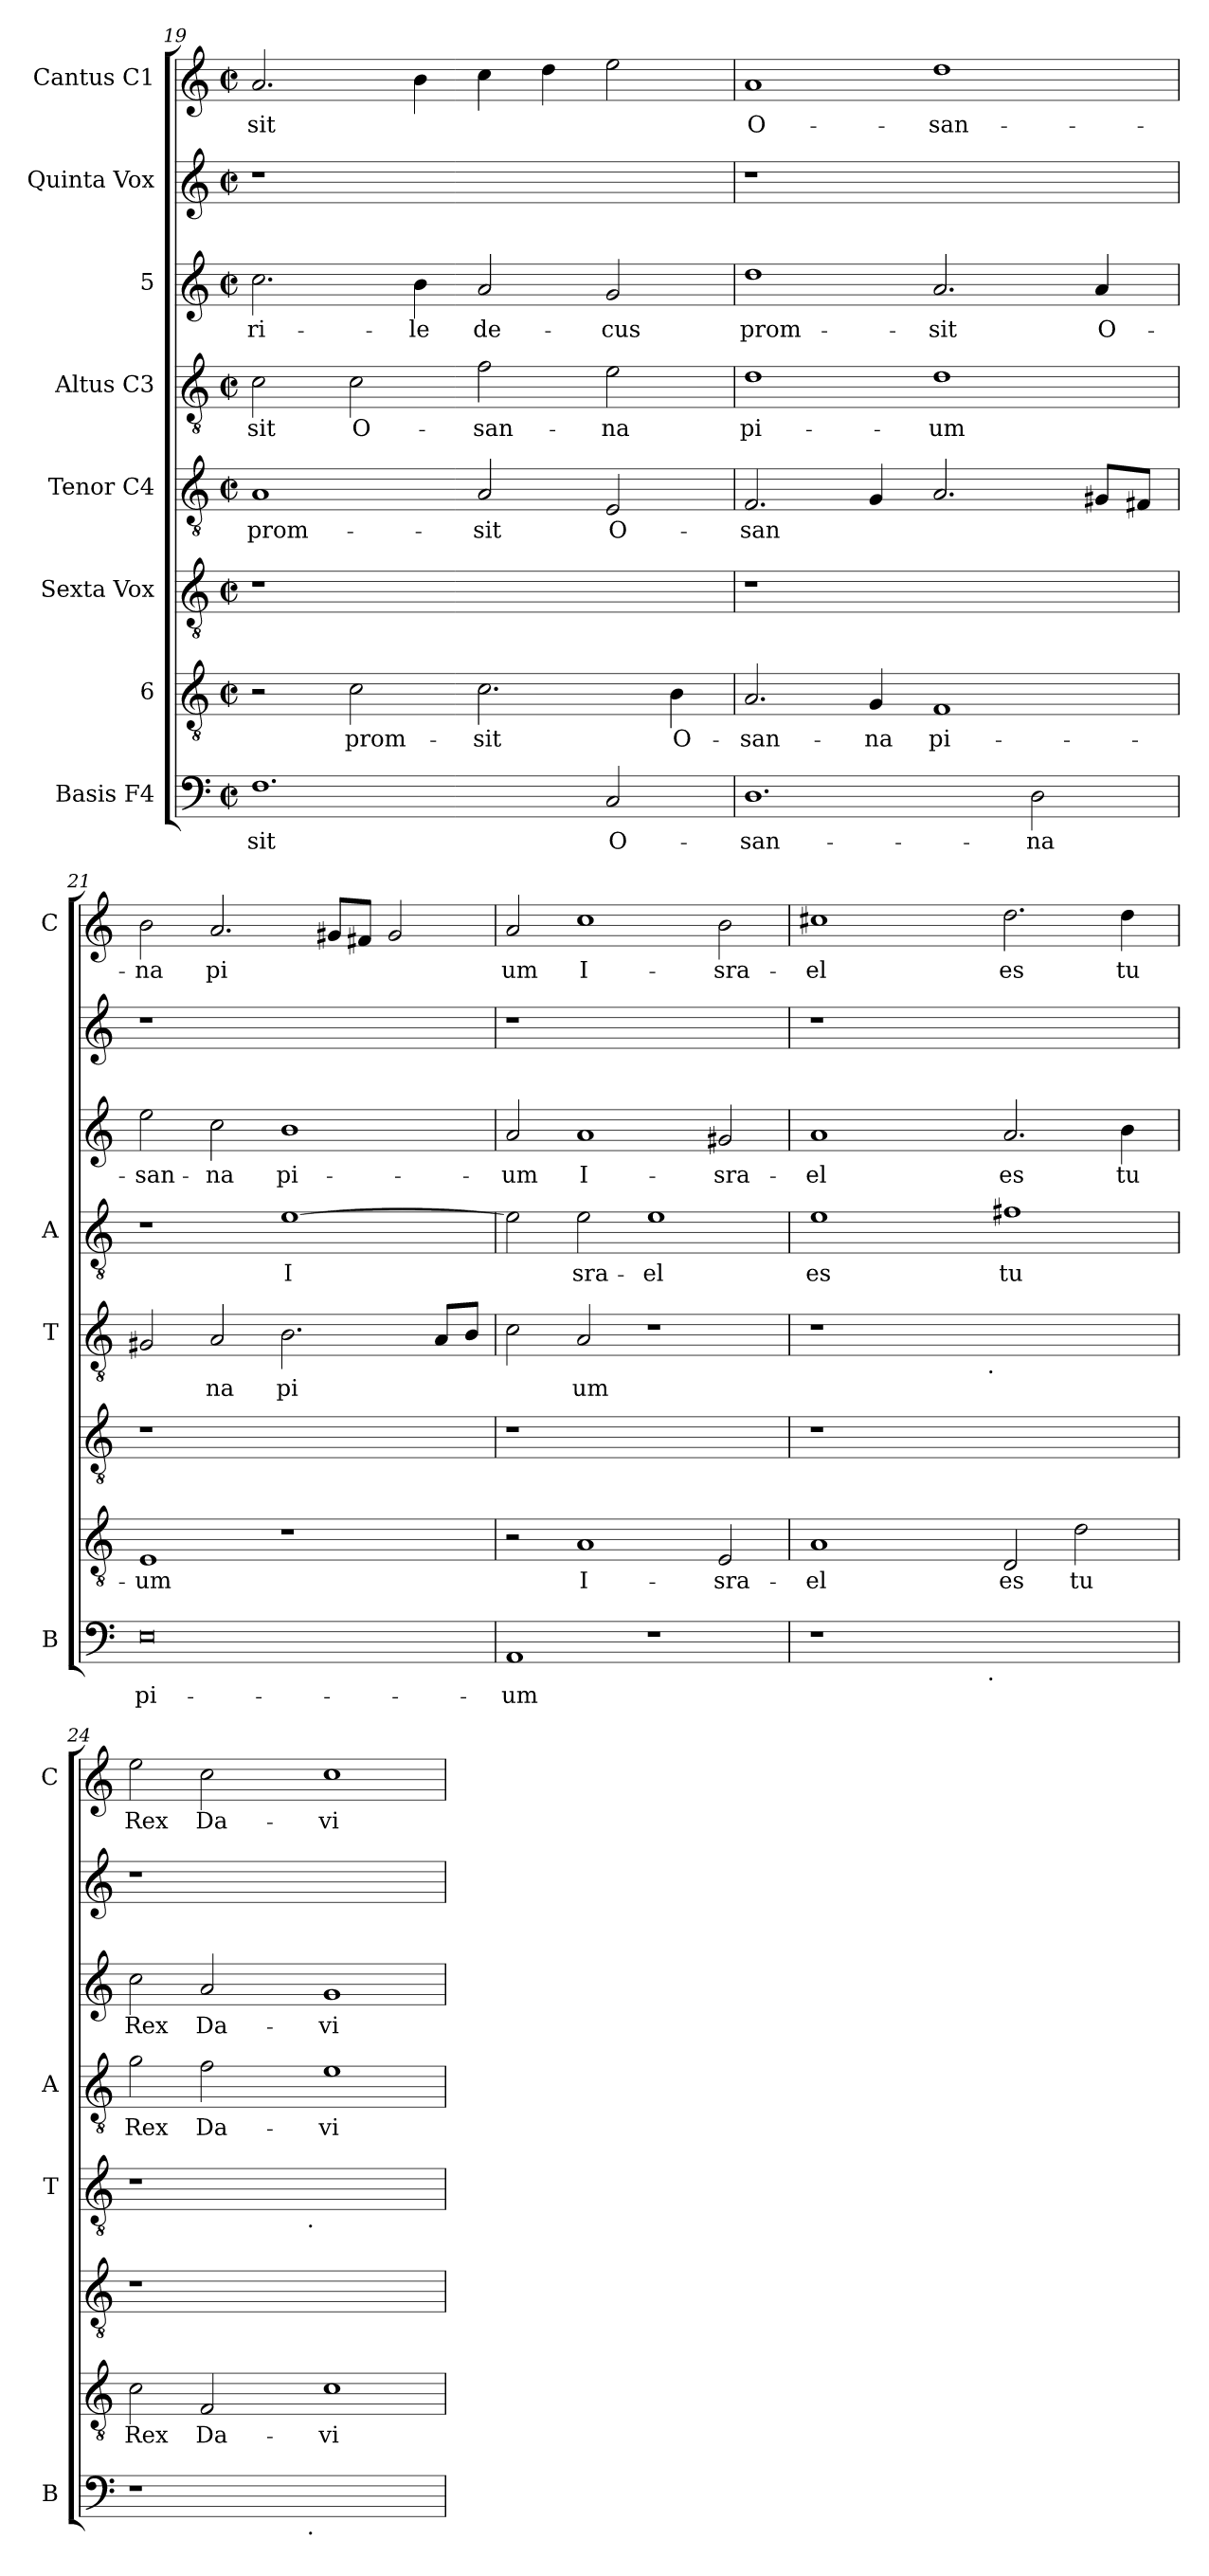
**kern	**text	**kern	**text	**kern	**kern	**text	**kern	**text	**kern	**text	**kern	**kern	**text
*part8	*part8	*part7	*part7	*part6	*part5	*part5	*part4	*part4	*part3	*part3	*part2	*part1	*part1
*staff8	*staff8	*staff7	*staff7	*staff6	*staff5	*staff5	*staff4	*staff4	*staff3	*staff3	*staff2	*staff1	*staff1
*I"Basis  F4	*	*I"6	*	*I"Sexta  Vox	*I"Tenor  C4	*	*I"Altus  C3	*	*I"5	*	*I"Quinta  Vox	*I"Cantus  C1	*
*I'B	*	*	*	*	*I'T	*	*I'A	*	*	*	*	*I'C	*
*clefF4	*	*clefGv2	*	*clefGv2	*clefGv2	*	*clefGv2	*	*clefG2	*	*clefG2	*clefG2	*
*k[]	*	*k[]	*	*k[]	*k[]	*	*k[]	*	*k[]	*	*k[]	*k[]	*
*C:	*	*C:	*	*C:	*C:	*	*C:	*	*C:	*	*C:	*C:	*
*M2/2	*	*M2/2	*	*M2/2	*M2/2	*	*M2/2	*	*M2/2	*	*M2/2	*M2/2	*
*met(c|)	*	*met(c|)	*	*met(c|)	*met(c|)	*	*met(c|)	*	*met(c|)	*	*met(c|)	*met(c|)	*
=19	=19	=19	=19	=19	=19	=19	=19	=19	=19	=19	=19	=19	=19
!	!LO:LY:b:cj	!	!	!	!	!LO:LY:b:cj	!	!LO:LY:b:cj	!	!LO:LY:b:cj	!	!	!LO:LY:b:cj
1.F	-sit	2r	.	1r	1A	prom-	2c\	-sit	2.cc\	-ri-	1r	2.a/	-sit
!	!	!	!LO:LY:b:cj	!	!	!	!	!LO:LY:b:cj	!	!	!	!	!
.	.	2c\	prom-	.	.	.	2c\	O-	.	.	.	.	.
!	!	!	!	!	!	!	!	!	!	!LO:LY:b:cj	!	!	!LO:LY:b:cj
.	.	.	.	.	.	.	.	.	4b\	-le	.	4b\	.
!	!	!	!LO:LY:b:cj	!	!	!LO:LY:b:cj	!	!LO:LY:b:cj	!	!LO:LY:b:cj	!	!	!LO:LY:b:cj
.	.	2.c\	-sit	1ryy	2A/	-sit	2f\	-san-	2a/	de-	1ryy	4cc\	.
!	!	!	!	!	!	!	!	!	!	!	!	!	!LO:LY:b:cj
.	.	.	.	.	.	.	.	.	.	.	.	4dd\	.
!	!LO:LY:b:cj	!	!	!	!	!LO:LY:b:cj	!	!LO:LY:b:cj	!	!LO:LY:b:cj	!	!	!LO:LY:b:cj
2C/	O-	.	.	.	2E/	O-	2e\	-na	2g/	-cus	.	2ee\	.
!	!	!	!LO:LY:b:cj	!	!	!	!	!	!	!	!	!	!
.	.	4B\	O-	.	.	.	.	.	.	.	.	.	.
=20	=20	=20	=20	=20	=20	=20	=20	=20	=20	=20	=20	=20	=20
!	!LO:LY:b:cj	!	!LO:LY:b:cj	!	!	!LO:LY:b:cj	!	!LO:LY:b:cj	!	!LO:LY:b:cj	!	!	!LO:LY:b:cj
1.D	-san-	2.A/	-san-	1r	2.F/	-san-	1d	pi-	1dd	prom-	1r	1a	O-
!	!	!	!LO:LY:b:cj	!	!	!LO:LY:b:cj	!	!	!	!	!	!	!
.	.	4G/	-na	.	4G/	--	.	.	.	.	.	.	.
!	!	!	!LO:LY:b:cj	!	!	!LO:LY:b:cj	!	!LO:LY:b:cj	!	!LO:LY:b:cj	!	!	!LO:LY:b:cj
.	.	1F	pi-	1ryy	2.A/	--	1d	-um	2.a/	-sit	1ryy	1dd	-san-
!	!LO:LY:b:cj	!	!	!	!	!	!	!	!	!	!	!	!
2D\	-na	.	.	.	.	.	.	.	.	.	.	.	.
!	!	!	!	!	!	!LO:LY:b:cj	!	!	!	!LO:LY:b:cj	!	!	!
.	.	.	.	.	8G#/L	--	.	.	4a/	O-	.	.	.
!	!	!	!	!	!	!LO:LY:b:cj	!	!	!	!	!	!	!
.	.	.	.	.	8F#/J	--	.	.	.	.	.	.	.
!!LO:LB:g=z
=21	=21	=21	=21	=21	=21	=21	=21	=21	=21	=21	=21	=21	=21
!	!LO:LY:b:cj	!	!LO:LY:b:cj	!	!	!LO:LY:b:cj	!	!	!	!LO:LY:b:cj	!	!	!LO:LY:b:cj
0E	pi-	1E	-um	1r	2G#X/	--	1r	.	2ee\	-san-	1r	2b\	-na
!	!	!	!	!	!	!LO:LY:b:cj	!	!	!	!LO:LY:b:cj	!	!	!LO:LY:b:cj
.	.	.	.	.	2A/	-na	.	.	2cc\	-na	.	2.a/	pi-
!	!	!	!	!	!	!LO:LY:b:cj	!	!LO:LY:b:cj	!	!LO:LY:b:cj	!	!	!
.	.	1r	.	1ryy	2.B\	pi-	[>1e	I-	1b	pi-	1ryy	.	.
!	!	!	!	!	!	!	!	!	!	!	!	!	!LO:LY:b:cj
.	.	.	.	.	.	.	.	.	.	.	.	8g#X/L	--
!	!	!	!	!	!	!	!	!	!	!	!	!	!LO:LY:b:cj
.	.	.	.	.	.	.	.	.	.	.	.	8f#X/J	--
!	!	!	!	!	!	!	!	!	!	!	!	!	!LO:LY:b:cj
.	.	.	.	.	.	.	.	.	.	.	.	2g#/	--
!	!	!	!	!	!	!LO:LY:b:cj	!	!	!	!	!	!	!
.	.	.	.	.	8A/L	--	.	.	.	.	.	.	.
!	!	!	!	!	!	!LO:LY:b:cj	!	!	!	!	!	!	!
.	.	.	.	.	8B/J	--	.	.	.	.	.	.	.
=22	=22	=22	=22	=22	=22	=22	=22	=22	=22	=22	=22	=22	=22
!	!LO:LY:b:cj	!	!	!	!	!LO:LY:b:cj	!	!LO:LY:b:cj	!	!LO:LY:b:cj	!	!	!LO:LY:b:cj
1AA	-um	2r	.	1r	2c\	--	2e\]	--	2a/	-um	1r	2a/	-um
!	!	!	!LO:LY:b:cj	!	!	!LO:LY:b:cj	!	!LO:LY:b:cj	!	!LO:LY:b:cj	!	!	!LO:LY:b:cj
.	.	1A	I-	.	2A/	-um	2e\	-sra-	1a	I-	.	1cc	I-
!	!	!	!	!	!	!	!	!LO:LY:b:cj	!	!	!	!	!
1r	.	.	.	1ryy	1r	.	1e	-el	.	.	1ryy	.	.
!	!	!	!LO:LY:b:cj	!	!	!	!	!	!	!LO:LY:b:cj	!	!	!LO:LY:b:cj
.	.	2E/	-sra-	.	.	.	.	.	2g#X/	-sra-	.	2b\	-sra-
=23	=23	=23	=23	=23	=23	=23	=23	=23	=23	=23	=23	=23	=23
!	!	!	!LO:LY:b:cj	!	!	!	!	!LO:LY:b:cj	!	!LO:LY:b:cj	!	!	!LO:LY:b:cj
*^	*	*	*	*	*^	*	*	*	*	*	*	*	*
1r	2ryy	.	1A	-el	1r	1r	2ryy	.	1e	es	1a	-el	1r	1cc#X	-el
.	4ryy	.	.	.	.	.	4ryy	.	.	.	.	.	.	.	.
.	8ryy	.	.	.	.	.	8ryy	.	.	.	.	.	.	.	.
.	16ryy	.	.	.	.	.	16ryy	.	.	.	.	.	.	.	.
.	64ryy	.	.	.	.	.	64ryy	.	.	.	.	.	.	.	.
!	!	!	!	!	!	!	!LO:TX:b:t=.	!	!	!	!	!	!	!	!
!	!LO:TX:b:t=.	!	!	!	!	!	!	!	!	!	!	!	!	!	!
.	1ryy	.	.	.	.	.	1ryy	.	.	.	.	.	.	.	.
!	!	!	!	!LO:LY:b:cj	!	!	!	!	!	!LO:LY:b:cj	!	!LO:LY:b:cj	!	!	!LO:LY:b:cj
1ryy	.	.	2D/	es	1ryy	1ryy	.	.	1f#X	tu	2.a/	es	1ryy	2.dd\	es
!	!	!	!	!LO:LY:b:cj	!	!	!	!	!	!	!	!	!	!	!
.	.	.	2d\	tu	.	.	.	.	.	.	.	.	.	.	.
!	!	!	!	!	!	!	!	!	!	!	!	!LO:LY:b:cj	!	!	!LO:LY:b:cj
.	.	.	.	.	.	.	.	.	.	.	4b\	tu	.	4dd\	tu
.	32.ryy	.	.	.	.	.	32.ryy	.	.	.	.	.	.	.	.
=24	=24	=24	=24	=24	=24	=24	=24	=24	=24	=24	=24	=24	=24	=24	=24
!	!	!	!	!LO:LY:b:cj	!	!	!	!	!	!LO:LY:b:cj	!	!LO:LY:b:cj	!	!	!LO:LY:b:cj
1r	2ryy	.	2c\	Rex	1r	1r	2ryy	.	2g\	Rex	2cc\	Rex	1r	2ee\	Rex
!	!	!	!	!LO:LY:b:cj	!	!	!	!	!	!LO:LY:b:cj	!	!LO:LY:b:cj	!	!	!LO:LY:b:cj
.	4ryy	.	2F/	Da-	.	.	4ryy	.	2f\	Da-	2a/	Da-	.	2cc\	Da-
.	8ryy	.	.	.	.	.	8ryy	.	.	.	.	.	.	.	.
.	16ryy	.	.	.	.	.	16ryy	.	.	.	.	.	.	.	.
.	64ryy	.	.	.	.	.	64ryy	.	.	.	.	.	.	.	.
!	!	!	!	!	!	!	!LO:TX:b:t=.	!	!	!	!	!	!	!	!
!	!LO:TX:b:t=.	!	!	!	!	!	!	!	!	!	!	!	!	!	!
.	1ryy	.	.	.	.	.	1ryy	.	.	.	.	.	.	.	.
!	!	!	!	!LO:LY:b:cj	!	!	!	!	!	!LO:LY:b:cj	!	!LO:LY:b:cj	!	!	!LO:LY:b:cj
1ryy	.	.	1c	-vi-	1ryy	1ryy	.	.	1e	-vi-	1g	-vi-	1ryy	1cc	-vi-
.	32.ryy	.	.	.	.	.	32.ryy	.	.	.	.	.	.	.	.
*v	*v	*	*	*	*	*v	*v	*	*	*	*	*	*	*	*
=	=	=	=	=	=	=	=	=	=	=	=	=	=
*-	*-	*-	*-	*-	*-	*-	*-	*-	*-	*-	*-	*-	*-
